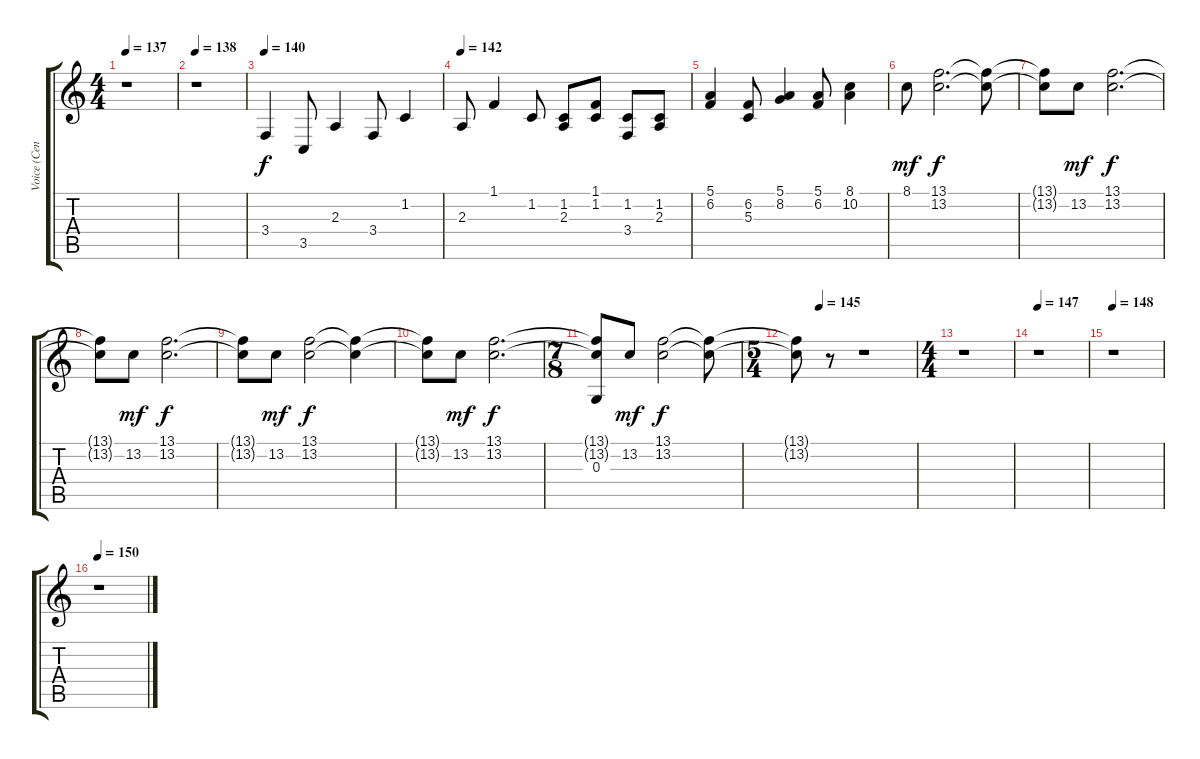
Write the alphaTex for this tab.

\track ("Voice (Center)" "Voice (Cen") {instrument lead6voice}
\staff {score tabs}
\tuning (E4 B3 G3 D3 A2 E2) {hide}
\ts (4 4)
\tempo 137
\clef g2
\ks c
r.1{dy f} |
\tempo 138
r.1 |
\tempo 140
3.4.4 3.5.8 2.3.4 3.4.8 1.2.4 |
\tempo 142
2.3.8 1.1.4 1.2.8 (1.2 2.3).8 (1.1 1.2).8 (1.2 3.4).8 (1.2 2.3).8 |
(5.1 6.2).4 (6.2 5.3).8 (5.1 8.2).4 (5.1 6.2).8 (8.1 10.2).4 |
8.1.8{dy mf} (13.1 13.2).2{d dy f} (13.1{t} 13.2{t}).8 |
(13.1{t} 13.2{t}).8 13.2.8{dy mf} (13.1 13.2).2{d dy f} |
(13.1{t} 13.2{t}).8 13.2.8{dy mf} (13.1 13.2).2{d dy f} |
(13.1{t} 13.2{t}).8 13.2.8{dy mf} (13.1 13.2).2{dy f} (13.1{t} 13.2{t}).4 |
(13.1{t} 13.2{t}).8 13.2.8{dy mf} (13.1 13.2).2{d dy f} |
\ts (7 8)
(13.1{t} 13.2{t} 0.3).8 13.2.8{dy mf} (13.1 13.2).2{dy f} (13.1{t} 13.2{t}).8 |
\ts (5 4)
\tempo (145 0.2)
(13.1{t} 13.2{t}).8 r.8 r.1 |
\ts (4 4)
r.1 |
\tempo 147
r.1 |
\tempo 148
r.1 |
\tempo 150
r.1
